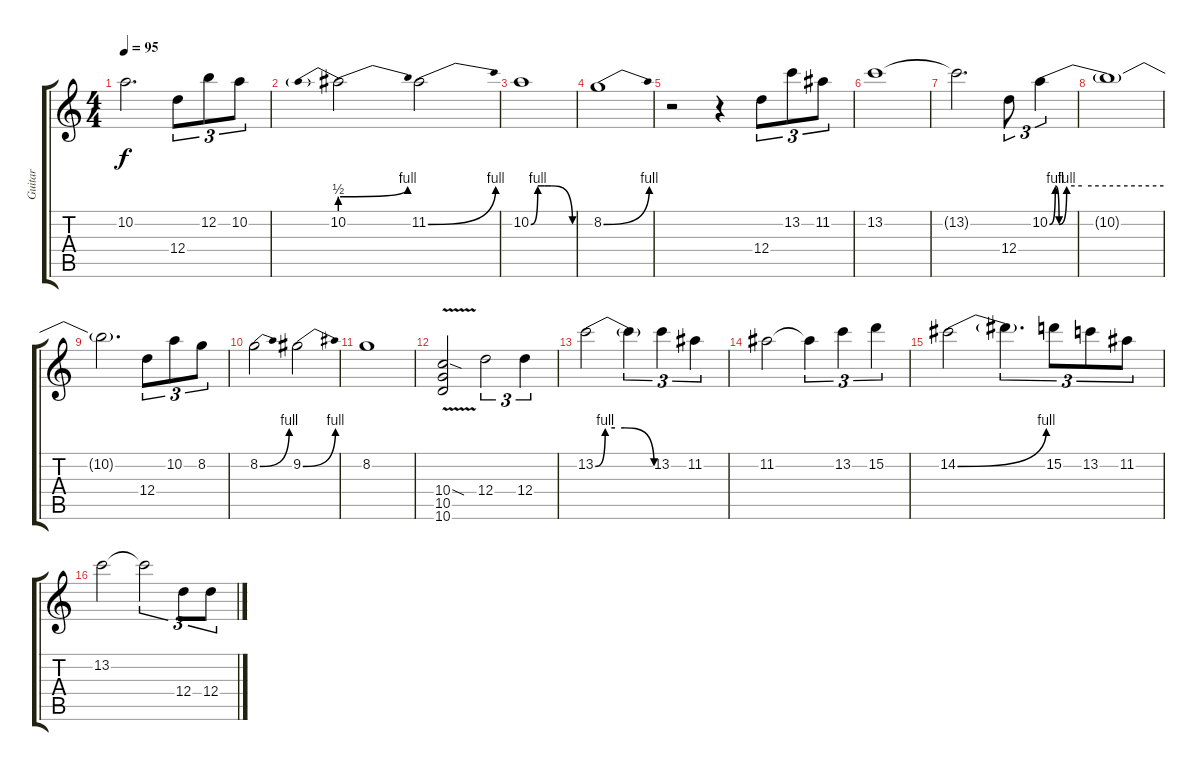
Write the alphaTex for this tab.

\track ("Guitar" "Guitar") {instrument overdrivenguitar}
\staff {score tabs}
\tuning (E4 B3 G3 D3 A2 E2) {hide}
\ts (4 4)
\tempo 95
\clef g2
\ks c
10.2{t}.2{d dy f} 12.4.8{tu (3 2)} 12.2.8{tu (3 2)} 10.2.8{tu (3 2)} |
10.2{be (prebendbend 0 2 60 4)}.2 11.2{be (bend 0 0 60 4)}.2 |
10.2{be (custom 0 0 10 4 20 4 30 4 60 0)}.1 |
8.2{be (bend 0 0 60 4)}.1 |
r.2 r.4 12.4.8{tu (3 2)} 13.2.8{tu (3 2)} 11.2.8{tu (3 2)} |
13.2.1 |
13.2{t}.2{d} 12.4.8{tu (3 2)} 10.2{be (custom 0 0 3 4 5 0 9 4 17 4 60 4)}.4{tu (3 2)} |
10.2{t}.1 |
10.2{t}.2{d} 12.4.8{tu (3 2)} 10.2.8{tu (3 2)} 8.2.8{tu (3 2)} |
8.2{be (bend 0 0 60 4)}.2 9.2{be (bend 0 0 60 4)}.2 |
8.2.1 |
(10.4{sod} 10.5{v} 10.6).2 12.4.2{tu (3 2)} 12.4.4{tu (3 2)} |
13.2{be (custom 0 0 10 4 20 4 30 4 60 0)}.2 13.2{t}.4{tu (3 2)} 13.2.4{tu (3 2)} 11.2.4{tu (3 2)} |
11.2.2 11.2{t}.4{tu (3 2)} 13.2.4{tu (3 2)} 15.2.4{tu (3 2)} |
14.2{be (bend 0 0 60 4)}.2 14.2{t}.4{d tu (3 2)} 15.2.8{tu (3 2)} 13.2.8{tu (3 2)} 11.2.8{tu (3 2)} |
13.2.2 13.2{t}.2{tu (3 2)} 12.4.8{tu (3 2)} 12.4.8{tu (3 2)}
